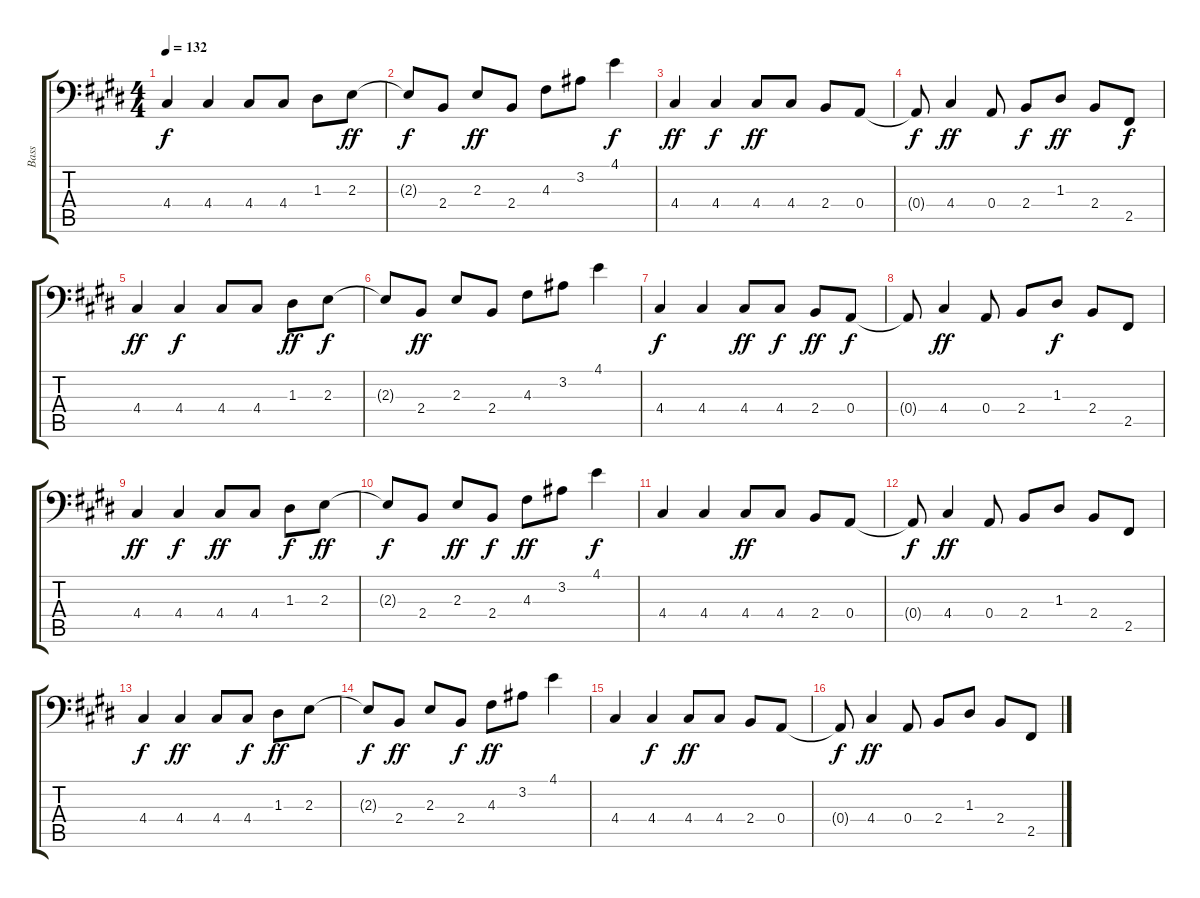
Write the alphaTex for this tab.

\track ("Bass" "Bass") {instrument electricbassfinger}
\staff {score tabs}
\tuning (C3 G2 D2 A1 E1 B0) {hide}
\ts (4 4)
\tempo 132
\clef f4
\ks e
4.4.4{dy f} 4.4.4 4.4.8 4.4.8 1.3.8 2.3.8{dy ff} |
2.3{t}.8{dy f} 2.4.8 2.3.8{dy ff} 2.4.8 4.3.8 3.2.8 4.1.4{dy f} |
4.4.4{dy ff} 4.4.4{dy f} 4.4.8{dy ff} 4.4.8 2.4.8 0.4.8 |
0.4{t}.8{dy f} 4.4.4{dy ff} 0.4.8 2.4.8{dy f} 1.3.8{dy ff} 2.4.8 2.5.8{dy f} |
4.4.4{dy ff} 4.4.4{dy f} 4.4.8 4.4.8 1.3.8{dy ff} 2.3.8{dy f} |
2.3{t}.8 2.4.8{dy ff} 2.3.8 2.4.8 4.3.8 3.2.8 4.1.4 |
4.4.4{dy f} 4.4.4 4.4.8{dy ff} 4.4.8{dy f} 2.4.8{dy ff} 0.4.8{dy f} |
0.4{t}.8 4.4.4{dy ff} 0.4.8 2.4.8 1.3.8{dy f} 2.4.8 2.5.8 |
4.4.4{dy ff} 4.4.4{dy f} 4.4.8{dy ff} 4.4.8 1.3.8{dy f} 2.3.8{dy ff} |
2.3{t}.8{dy f} 2.4.8 2.3.8{dy ff} 2.4.8{dy f} 4.3.8{dy ff} 3.2.8 4.1.4{dy f} |
4.4.4 4.4.4 4.4.8{dy ff} 4.4.8 2.4.8 0.4.8 |
0.4{t}.8{dy f} 4.4.4{dy ff} 0.4.8 2.4.8 1.3.8 2.4.8 2.5.8 |
4.4.4{dy f} 4.4.4{dy ff} 4.4.8 4.4.8{dy f} 1.3.8{dy ff} 2.3.8 |
2.3{t}.8{dy f} 2.4.8{dy ff} 2.3.8 2.4.8{dy f} 4.3.8{dy ff} 3.2.8 4.1.4 |
4.4.4 4.4.4{dy f} 4.4.8{dy ff} 4.4.8 2.4.8 0.4.8 |
0.4{t}.8{dy f} 4.4.4{dy ff} 0.4.8 2.4.8 1.3.8 2.4.8 2.5.8
